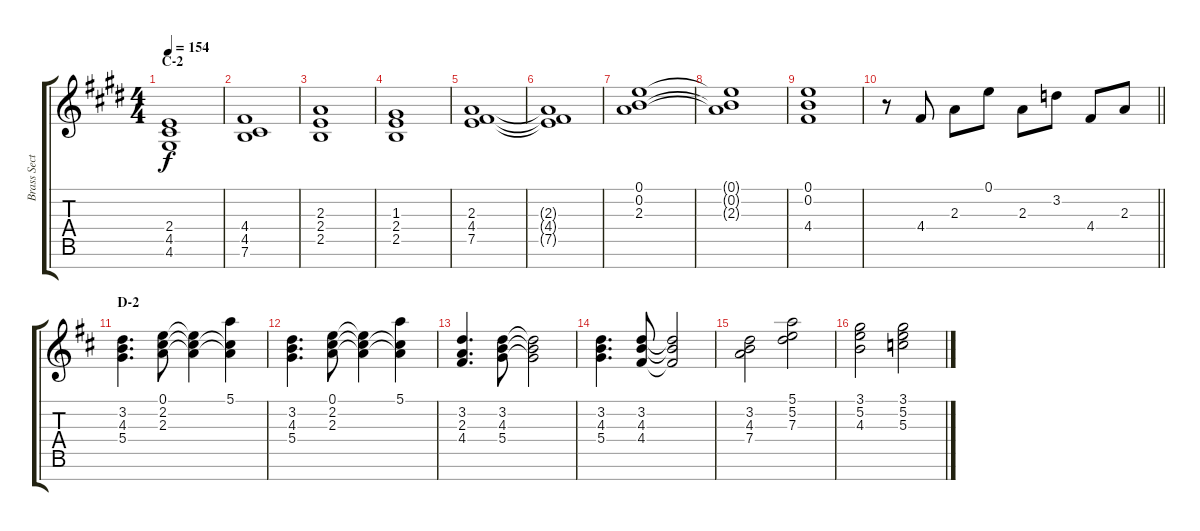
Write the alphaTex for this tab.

\track ("Brass Section" "Brass Sect") {instrument brasssection}
\staff {score tabs}
\tuning (E5 B4 G4 D4 A3 E3 B2) {hide}
\ts (4 4)
\section ("" "C-2")
\tempo 154
\clef g2
\ks e
(2.4 4.5 4.6).1{dy f} |
(4.4 4.5 7.6).1 |
(2.3 2.4 2.5).1 |
(1.3 2.4 2.5).1 |
(2.3 4.4 7.5).1 |
(2.3{t} 4.4{t} 7.5{t}).1 |
(0.1 0.2 2.3).1 |
(0.1{t} 0.2{t} 2.3{t}).1 |
(0.1 0.2 4.4).1 |
\barLineRight lightlight
r.8 4.4.8 2.3.8 0.1.8 2.3.8 3.2.8 4.4.8 2.3.8 |
\section ("" "D-2")
\ks d
(3.2 4.3 5.4).4{d} (0.1 2.2 2.3).8 (0.1{t} 2.2{t} 2.3{t}).4 (5.1 2.2{t} 2.3{t}).4 |
(3.2 4.3 5.4).4{d} (0.1 2.2 2.3).8 (0.1{t} 2.2{t} 2.3{t}).4 (5.1 2.2{t} 2.3{t}).4 |
(3.2 2.3 4.4).4{d} (3.2 4.3 5.4).8 (3.2{t} 4.3{t} 5.4{t}).2 |
(3.2 4.3 5.4).4{d} (3.2 4.3 4.4).8 (3.2{t} 4.3{t} 4.4{t}).2 |
(3.2 4.3 7.4).2 (5.1 5.2 7.3).2 |
(3.1 5.2 4.3).2 (3.1 5.2 5.3).2
